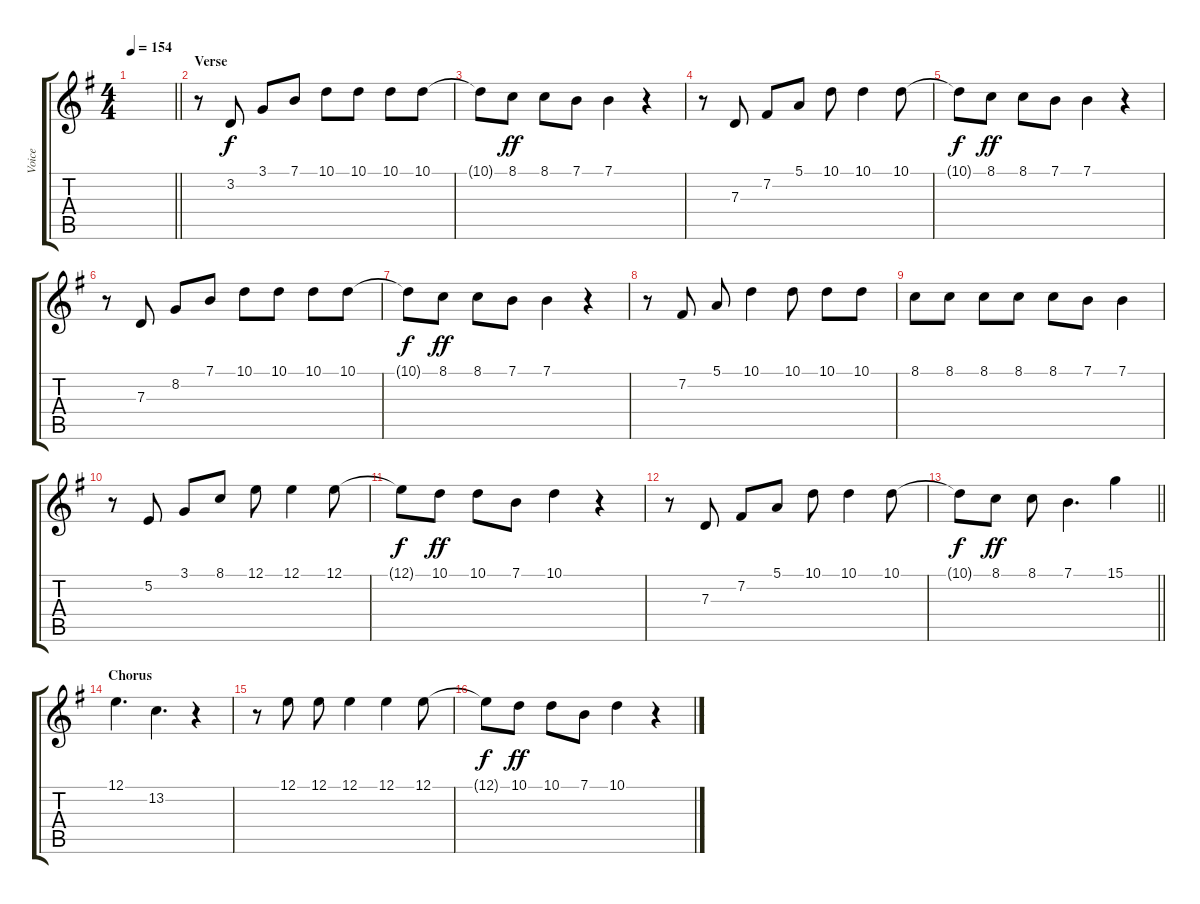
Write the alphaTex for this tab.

\track ("Voice" "Voice") {instrument altosax}
\staff {score tabs}
\tuning (E4 B3 G3 D3 A2 E2) {hide}
\ts (4 4)
\tempo 154
\clef g2
\barLineRight lightlight
\ks g
|
\section ("" "Verse")
r.8 3.2.8 3.1.8 7.1.8 10.1.8 10.1.8 10.1.8 10.1.8 |
10.1{t}.8{dy f} 8.1.8{dy ff} 8.1.8 7.1.8 7.1.4 r.4 |
r.8 7.3.8 7.2.8 5.1.8 10.1.8 10.1.4 10.1.8 |
10.1{t}.8{dy f} 8.1.8{dy ff} 8.1.8 7.1.8 7.1.4 r.4 |
r.8 7.3.8 8.2.8 7.1.8 10.1.8 10.1.8 10.1.8 10.1.8 |
10.1{t}.8{dy f} 8.1.8{dy ff} 8.1.8 7.1.8 7.1.4 r.4 |
r.8 7.2.8 5.1.8 10.1.4 10.1.8 10.1.8 10.1.8 |
8.1.8 8.1.8 8.1.8 8.1.8 8.1.8 7.1.8 7.1.4 |
r.8 5.2.8 3.1.8 8.1.8 12.1.8 12.1.4 12.1.8 |
12.1{t}.8{dy f} 10.1.8{dy ff} 10.1.8 7.1.8 10.1.4 r.4 |
r.8 7.3.8 7.2.8 5.1.8 10.1.8 10.1.4 10.1.8 |
\barLineRight lightlight
10.1{t}.8{dy f} 8.1.8{dy ff} 8.1.8 7.1.4{d} 15.1.4 |
\section ("" "Chorus")
12.1.4{d} 13.2.4{d} r.4 |
r.8 12.1.8 12.1.8 12.1.4 12.1.4 12.1.8 |
12.1{t}.8{dy f} 10.1.8{dy ff} 10.1.8 7.1.8 10.1.4 r.4
